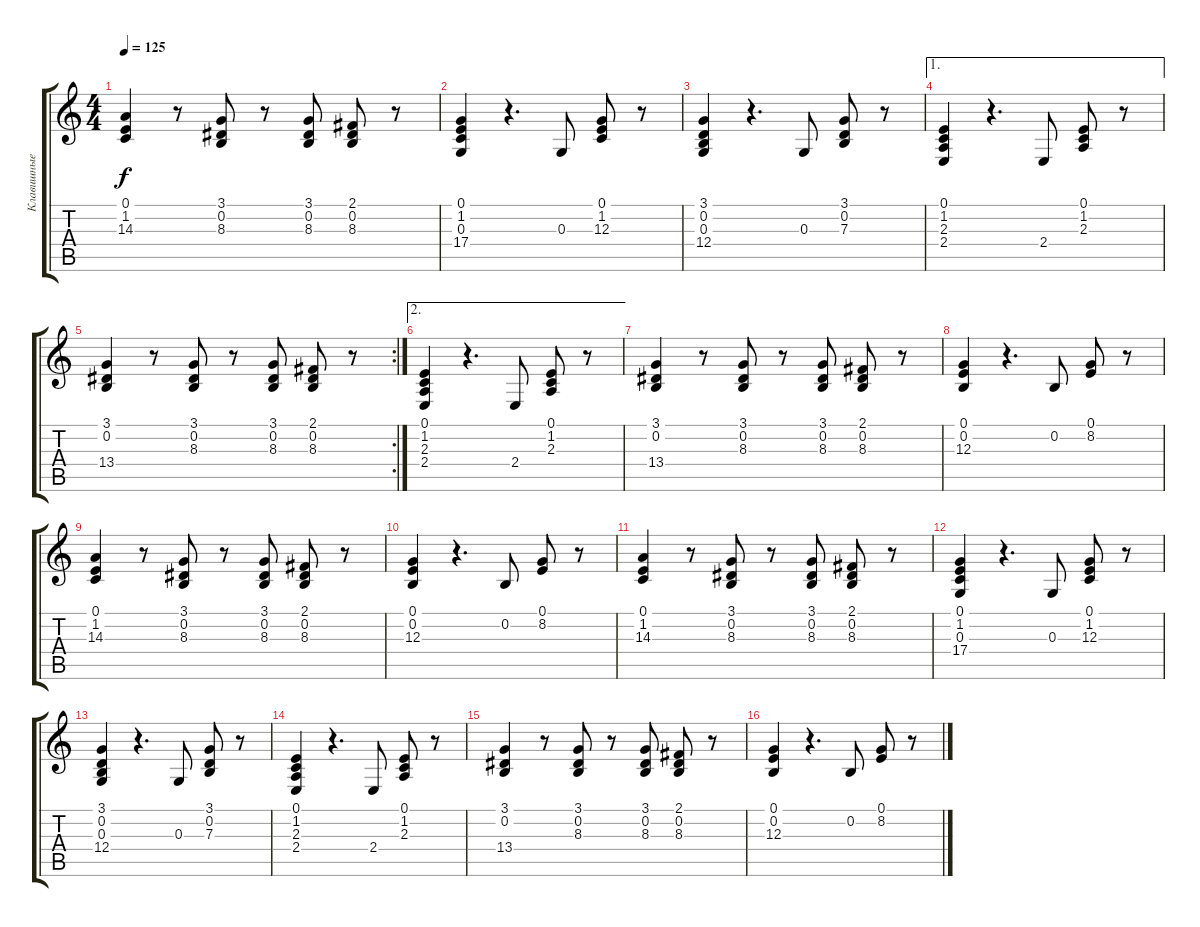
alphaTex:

\track ("Клавишные" "Клавишные") {instrument fx5brightness}
\staff {score tabs}
\tuning (E4 B3 G3 D3 A2 E2) {hide}
\ts (4 4)
\tempo 125
\clef g2
\ks c
(0.1 1.2 14.3).4{dy f} r.8 (3.1 0.2 8.3).8 r.8 (3.1 0.2 8.3).8 (2.1 0.2 8.3).8 r.8 |
(0.1 1.2 0.3 17.4).4 r.4{d} 0.3.8 (0.1 1.2 12.3).8 r.8 |
(3.1 0.2 0.3 12.4).4 r.4{d} 0.3.8 (3.1 0.2 7.3).8 r.8 |
\ae 1
(0.1 1.2 2.3 2.4).4 r.4{d} 2.4.8 (0.1 1.2 2.3).8 r.8 |
\rc 2
(3.1 0.2 13.4).4 r.8 (3.1 0.2 8.3).8 r.8 (3.1 0.2 8.3).8 (2.1 0.2 8.3).8 r.8 |
\ae 2
(0.1 1.2 2.3 2.4).4 r.4{d} 2.4.8 (0.1 1.2 2.3).8 r.8 |
(3.1 0.2 13.4).4 r.8 (3.1 0.2 8.3).8 r.8 (3.1 0.2 8.3).8 (2.1 0.2 8.3).8 r.8 |
(0.1 0.2 12.3).4 r.4{d} 0.2.8 (0.1 8.2).8 r.8 |
(0.1 1.2 14.3).4 r.8 (3.1 0.2 8.3).8 r.8 (3.1 0.2 8.3).8 (2.1 0.2 8.3).8 r.8 |
(0.1 0.2 12.3).4 r.4{d} 0.2.8 (0.1 8.2).8 r.8 |
(0.1 1.2 14.3).4 r.8 (3.1 0.2 8.3).8 r.8 (3.1 0.2 8.3).8 (2.1 0.2 8.3).8 r.8 |
(0.1 1.2 0.3 17.4).4 r.4{d} 0.3.8 (0.1 1.2 12.3).8 r.8 |
(3.1 0.2 0.3 12.4).4 r.4{d} 0.3.8 (3.1 0.2 7.3).8 r.8 |
(0.1 1.2 2.3 2.4).4 r.4{d} 2.4.8 (0.1 1.2 2.3).8 r.8 |
(3.1 0.2 13.4).4 r.8 (3.1 0.2 8.3).8 r.8 (3.1 0.2 8.3).8 (2.1 0.2 8.3).8 r.8 |
(0.1 0.2 12.3).4 r.4{d} 0.2.8 (0.1 8.2).8 r.8
